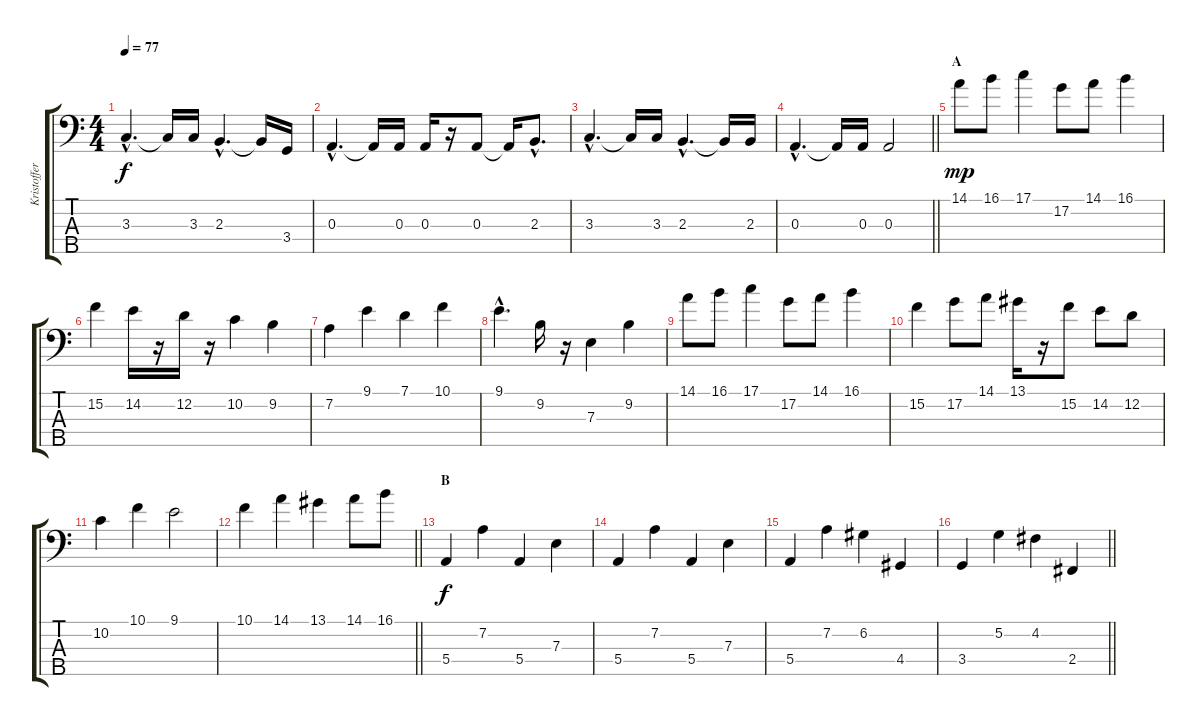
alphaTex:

\track ("Kristoffer Gildenlöw - bass " "Kristoffer") {instrument fretlessbass}
\staff {score tabs}
\tuning (G2 D2 A1 E1 B0) {hide}
\ts (4 4)
\tempo 77
\clef f4
\ks c
3.3{hac}.4{d dy f} 3.3{t}.16 3.3.16 2.3{hac}.4{d} 2.3{t}.16 3.4.16 |
0.3{hac}.4{d} 0.3{t}.16 0.3.16 0.3.16 r.16 0.3.8 0.3{t}.16 2.3{hac}.8{d} |
3.3{hac}.4{d} 3.3{t}.16 3.3.16 2.3{hac}.4{d} 2.3{t}.16 2.3.16 |
\barLineRight lightlight
0.3{hac}.4{d} 0.3{t}.16 0.3.16 0.3.2 |
\section ("" "A")
14.1.8{dy mp} 16.1.8 17.1.4 17.2.8 14.1.8 16.1.4 |
15.2.4 14.2.16 r.16 12.2.16 r.16 10.2.4 9.2.4 |
7.2.4 9.1.4 7.1.4 10.1.4 |
9.1{hac}.4{d} 9.2.16 r.16 7.3.4 9.2.4 |
14.1.8 16.1.8 17.1.4 17.2.8 14.1.8 16.1.4 |
15.2.4 17.2.8 14.1.8 13.1.16 r.16 15.2.8 14.2.8 12.2.8 |
10.2.4 10.1.4 9.1.2 |
\barLineRight lightlight
10.1.4 14.1.4 13.1.4 14.1.8 16.1.8 |
\section ("" "B")
5.4.4{dy f} 7.2.4 5.4.4 7.3.4 |
5.4.4 7.2.4 5.4.4 7.3.4 |
5.4.4 7.2.4 6.2.4 4.4.4 |
\barLineRight lightlight
3.4.4 5.2.4 4.2.4 2.4.4
